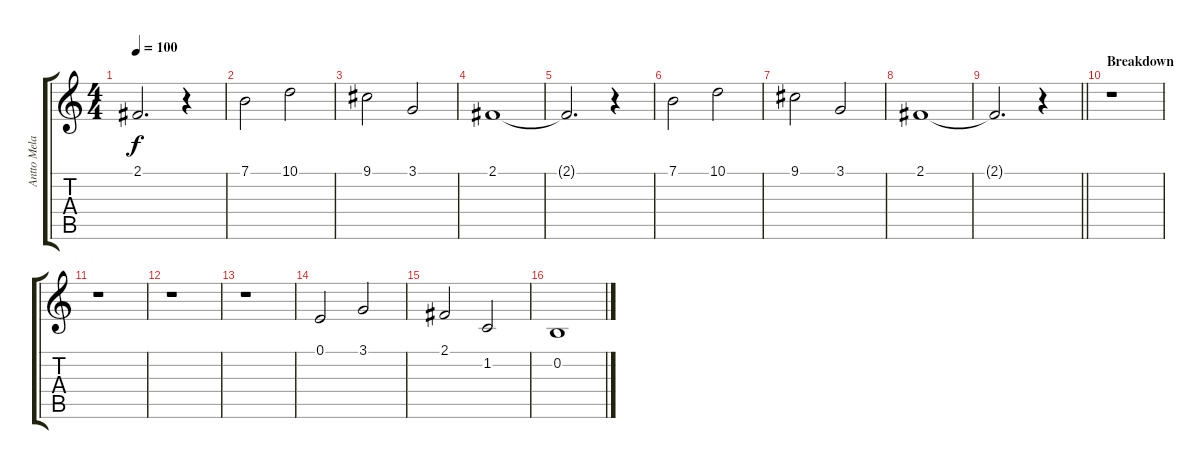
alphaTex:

\track ("Antto Melasniemi (Keyboard)" "Antto Mela") {instrument choiraahs}
\staff {score tabs}
\tuning (E4 B3 G3 D3 A2 E2) {hide}
\ts (4 4)
\tempo 100
\clef g2
\ks c
2.1{t}.2{d dy f} r.4 |
7.1.2 10.1.2 |
9.1.2 3.1.2 |
2.1.1 |
2.1{t}.2{d} r.4 |
7.1.2 10.1.2 |
9.1.2 3.1.2 |
2.1.1 |
\barLineRight lightlight
2.1{t}.2{d} r.4 |
\section ("" "Breakdown")
r.1 |
r.1 |
r.1 |
r.1 |
0.1.2 3.1.2 |
2.1.2 1.2.2 |
0.2.1
